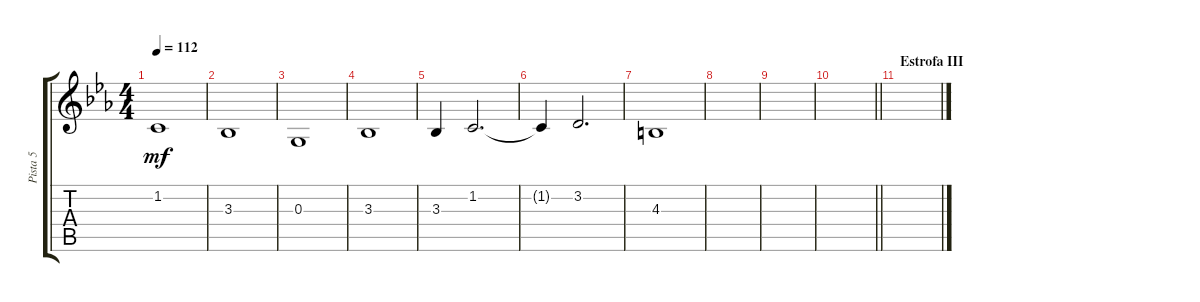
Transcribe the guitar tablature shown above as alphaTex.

\track ("Pista 5" "Pista 5") {instrument stringensemble2}
\staff {score tabs}
\tuning (E4 B3 G3 D3 A2 E2) {hide}
\ts (4 4)
\tempo 112
\clef g2
\ks cminor
1.2.1{dy mf} |
3.3.1 |
0.3.1 |
3.3.1 |
3.3.4 1.2.2{d} |
1.2{t}.4 3.2.2{d} |
4.3.1 |
|
|
\barLineRight lightlight
|
\section ("" "Estrofa III")
